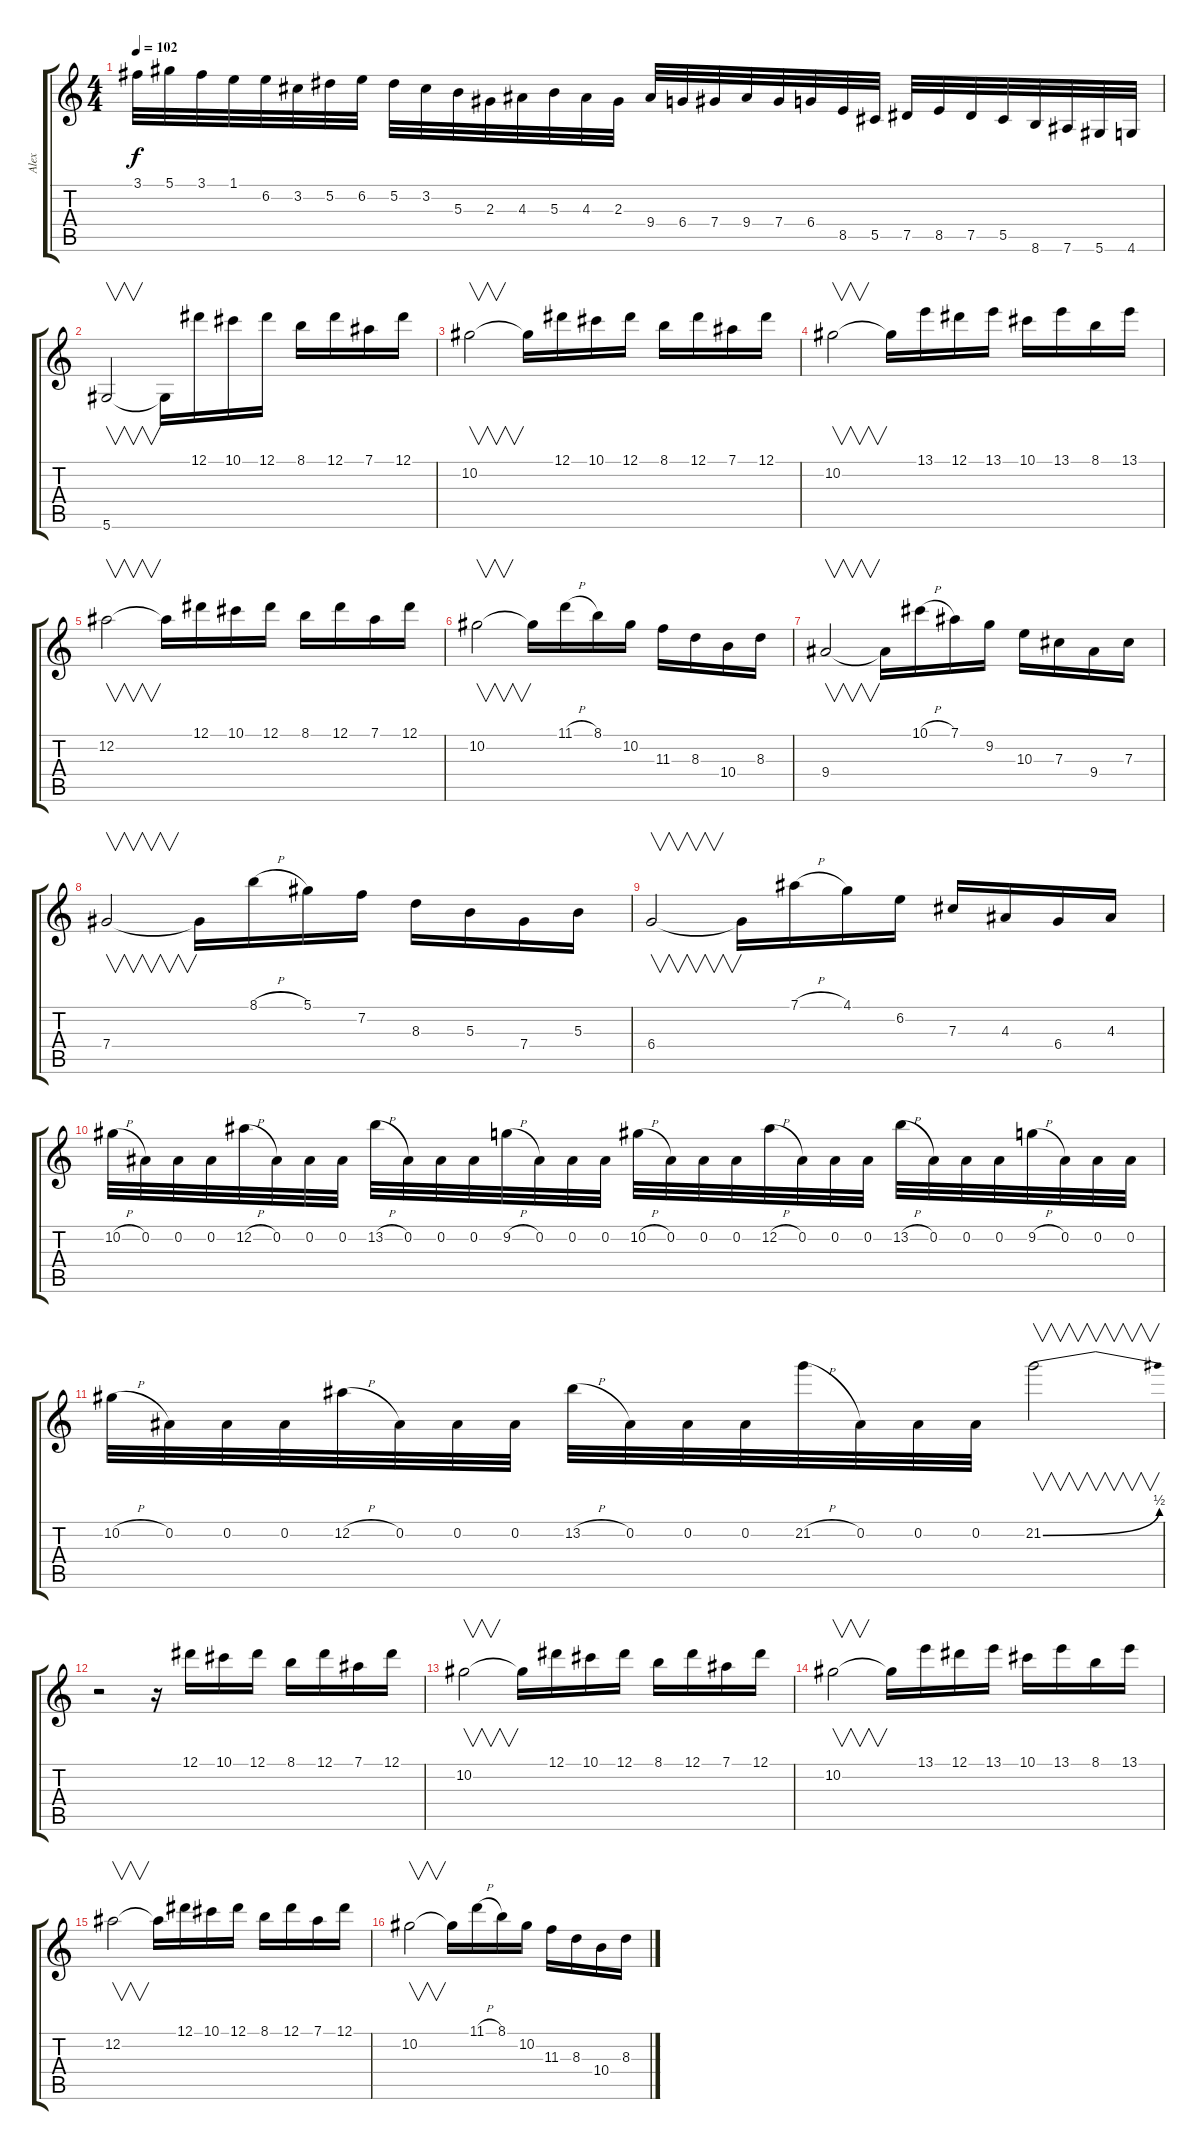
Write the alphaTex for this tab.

\track ("Alex" "Alex") {instrument overdrivenguitar}
\staff {score tabs}
\tuning (Eb4 Bb3 Gb3 Db3 Ab2 Eb2) {hide}
\ts (4 4)
\tempo 102
\clef g2
\ks c
3.1.32{dy f} 5.1.32 3.1.32 1.1.32 6.2.32 3.2.32 5.2.32 6.2.32 5.2.32 3.2.32 5.3.32 2.3.32 4.3.32 5.3.32 4.3.32 2.3.32 9.4.32 6.4.32 7.4.32 9.4.32 7.4.32 6.4.32 8.5.32 5.5.32 7.5.32 8.5.32 7.5.32 5.5.32 8.6.32 7.6.32 5.6.32 4.6.32 |
5.6.2{v} 5.6{t}.16 12.1.16 10.1.16 12.1.16 8.1.16 12.1.16 7.1.16 12.1.16 |
10.2.2{v} 10.2{t}.16 12.1.16 10.1.16 12.1.16 8.1.16 12.1.16 7.1.16 12.1.16 |
10.2.2{v} 10.2{t}.16 13.1.16 12.1.16 13.1.16 10.1.16 13.1.16 8.1.16 13.1.16 |
12.2.2{v} 12.2{t}.16 12.1.16 10.1.16 12.1.16 8.1.16 12.1.16 7.1.16 12.1.16 |
10.2.2{v} 10.2{t}.16 11.1{h}.16 8.1.16 10.2.16 11.3.16 8.3.16 10.4.16 8.3.16 |
9.4.2{v} 9.4{t}.16 10.1{h}.16 7.1.16 9.2.16 10.3.16 7.3.16 9.4.16 7.3.16 |
7.4.2{v} 7.4{t}.16 8.1{h}.16 5.1.16 7.2.16 8.3.16 5.3.16 7.4.16 5.3.16 |
6.4.2{v} 6.4{t}.16 7.1{h}.16 4.1.16 6.2.16 7.3.16 4.3.16 6.4.16 4.3.16 |
10.2{h}.32{instrument distortionguitar} 0.2.32 0.2.32 0.2.32 12.2{h}.32 0.2.32 0.2.32 0.2.32 13.2{h}.32 0.2.32 0.2.32 0.2.32 9.2{h}.32 0.2.32 0.2.32 0.2.32 10.2{h}.32 0.2.32 0.2.32 0.2.32 12.2{h}.32 0.2.32 0.2.32 0.2.32 13.2{h}.32 0.2.32 0.2.32 0.2.32 9.2{h}.32 0.2.32 0.2.32 0.2.32 |
10.2{h}.32 0.2.32 0.2.32 0.2.32 12.2{h}.32 0.2.32 0.2.32 0.2.32 13.2{h}.32 0.2.32 0.2.32 0.2.32 21.2{h}.32 0.2.32 0.2.32 0.2.32 21.2{be (bend 0 0 60 2)}.2{v} |
r.2 r.16 12.1.16 10.1.16 12.1.16 8.1.16 12.1.16 7.1.16 12.1.16 |
10.2.2{v} 10.2{t}.16 12.1.16 10.1.16 12.1.16 8.1.16 12.1.16 7.1.16 12.1.16 |
10.2.2{v} 10.2{t}.16 13.1.16 12.1.16 13.1.16 10.1.16 13.1.16 8.1.16 13.1.16 |
12.2.2{v} 12.2{t}.16 12.1.16 10.1.16 12.1.16 8.1.16 12.1.16 7.1.16 12.1.16 |
10.2.2{v} 10.2{t}.16 11.1{h}.16 8.1.16 10.2.16 11.3.16 8.3.16 10.4.16 8.3.16
